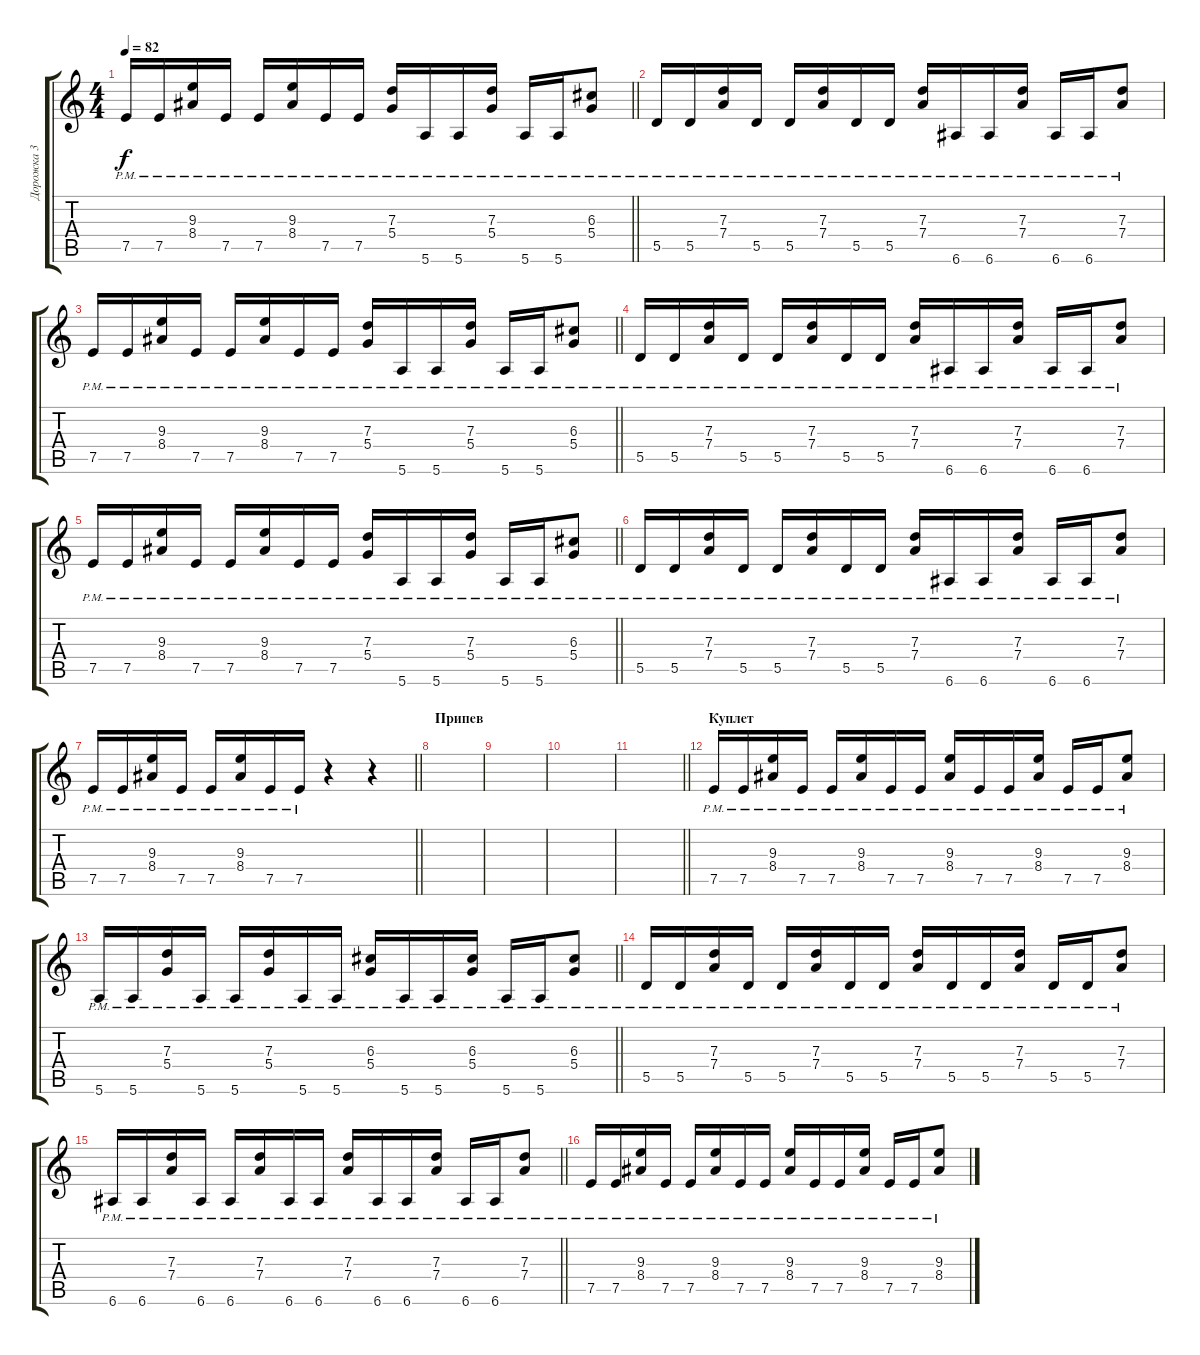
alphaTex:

\track ("Дорожка 3" "Дорожка 3") {instrument overdrivenguitar}
\staff {score tabs}
\tuning (E4 B3 G3 D3 A2 E2) {hide}
\ts (4 4)
\tempo 82
\clef g2
\barLineRight lightlight
\ks c
7.5{pm}.16{dy f} 7.5{pm}.16 (9.3{pm} 8.4{pm}).16 7.5{pm}.16 7.5{pm}.16 (9.3{pm} 8.4{pm}).16 7.5{pm}.16 7.5{pm}.16 (7.3{pm} 5.4{pm}).16 5.6{pm}.16 5.6{pm}.16 (7.3{pm} 5.4{pm}).16 5.6{pm}.16 5.6{pm}.16 (6.3{pm} 5.4{pm}).8 |
5.5{pm}.16 5.5{pm}.16 (7.3{pm} 7.4{pm}).16 5.5{pm}.16 5.5{pm}.16 (7.3{pm} 7.4{pm}).16 5.5{pm}.16 5.5{pm}.16 (7.3{pm} 7.4{pm}).16 6.6{pm}.16 6.6{pm}.16 (7.3{pm} 7.4{pm}).16 6.6{pm}.16 6.6{pm}.16 (7.3{pm} 7.4{pm}).8 |
\barLineRight lightlight
7.5{pm}.16 7.5{pm}.16 (9.3{pm} 8.4{pm}).16 7.5{pm}.16 7.5{pm}.16 (9.3{pm} 8.4{pm}).16 7.5{pm}.16 7.5{pm}.16 (7.3{pm} 5.4{pm}).16 5.6{pm}.16 5.6{pm}.16 (7.3{pm} 5.4{pm}).16 5.6{pm}.16 5.6{pm}.16 (6.3{pm} 5.4{pm}).8 |
5.5{pm}.16 5.5{pm}.16 (7.3{pm} 7.4{pm}).16 5.5{pm}.16 5.5{pm}.16 (7.3{pm} 7.4{pm}).16 5.5{pm}.16 5.5{pm}.16 (7.3{pm} 7.4{pm}).16 6.6{pm}.16 6.6{pm}.16 (7.3{pm} 7.4{pm}).16 6.6{pm}.16 6.6{pm}.16 (7.3{pm} 7.4{pm}).8 |
\barLineRight lightlight
7.5{pm}.16 7.5{pm}.16 (9.3{pm} 8.4{pm}).16 7.5{pm}.16 7.5{pm}.16 (9.3{pm} 8.4{pm}).16 7.5{pm}.16 7.5{pm}.16 (7.3{pm} 5.4{pm}).16 5.6{pm}.16 5.6{pm}.16 (7.3{pm} 5.4{pm}).16 5.6{pm}.16 5.6{pm}.16 (6.3{pm} 5.4{pm}).8 |
5.5{pm}.16 5.5{pm}.16 (7.3{pm} 7.4{pm}).16 5.5{pm}.16 5.5{pm}.16 (7.3{pm} 7.4{pm}).16 5.5{pm}.16 5.5{pm}.16 (7.3{pm} 7.4{pm}).16 6.6{pm}.16 6.6{pm}.16 (7.3{pm} 7.4{pm}).16 6.6{pm}.16 6.6{pm}.16 (7.3{pm} 7.4{pm}).8 |
\barLineRight lightlight
7.5{pm}.16 7.5{pm}.16 (9.3{pm} 8.4{pm}).16 7.5{pm}.16 7.5{pm}.16 (9.3{pm} 8.4{pm}).16 7.5{pm}.16 7.5{pm}.16 r.4 r.4 |
\section ("" "Припев")
|
|
|
\barLineRight lightlight
|
\section ("" "Куплет")
7.5{pm}.16 7.5{pm}.16 (9.3{pm} 8.4{pm}).16 7.5{pm}.16 7.5{pm}.16 (9.3{pm} 8.4{pm}).16 7.5{pm}.16 7.5{pm}.16 (9.3{pm} 8.4{pm}).16 7.5{pm}.16 7.5{pm}.16 (9.3{pm} 8.4{pm}).16 7.5{pm}.16 7.5{pm}.16 (9.3{pm} 8.4{pm}).8 |
\barLineRight lightlight
5.6{pm}.16 5.6{pm}.16 (7.3{pm} 5.4{pm}).16 5.6{pm}.16 5.6{pm}.16 (7.3{pm} 5.4{pm}).16 5.6{pm}.16 5.6{pm}.16 (6.3{pm} 5.4{pm}).16 5.6{pm}.16 5.6{pm}.16 (6.3{pm} 5.4{pm}).16 5.6{pm}.16 5.6{pm}.16 (6.3{pm} 5.4{pm}).8 |
5.5{pm}.16 5.5{pm}.16 (7.3{pm} 7.4{pm}).16 5.5{pm}.16 5.5{pm}.16 (7.3{pm} 7.4{pm}).16 5.5{pm}.16 5.5{pm}.16 (7.3{pm} 7.4{pm}).16 5.5{pm}.16 5.5{pm}.16 (7.3{pm} 7.4{pm}).16 5.5{pm}.16 5.5{pm}.16 (7.3{pm} 7.4{pm}).8 |
\barLineRight lightlight
6.6{pm}.16 6.6{pm}.16 (7.3{pm} 7.4{pm}).16 6.6{pm}.16 6.6{pm}.16 (7.3{pm} 7.4{pm}).16 6.6{pm}.16 6.6{pm}.16 (7.3{pm} 7.4{pm}).16 6.6{pm}.16 6.6{pm}.16 (7.3{pm} 7.4{pm}).16 6.6{pm}.16 6.6{pm}.16 (7.3{pm} 7.4{pm}).8 |
7.5{pm}.16 7.5{pm}.16 (9.3{pm} 8.4{pm}).16 7.5{pm}.16 7.5{pm}.16 (9.3{pm} 8.4{pm}).16 7.5{pm}.16 7.5{pm}.16 (9.3{pm} 8.4{pm}).16 7.5{pm}.16 7.5{pm}.16 (9.3{pm} 8.4{pm}).16 7.5{pm}.16 7.5{pm}.16 (9.3{pm} 8.4{pm}).8
